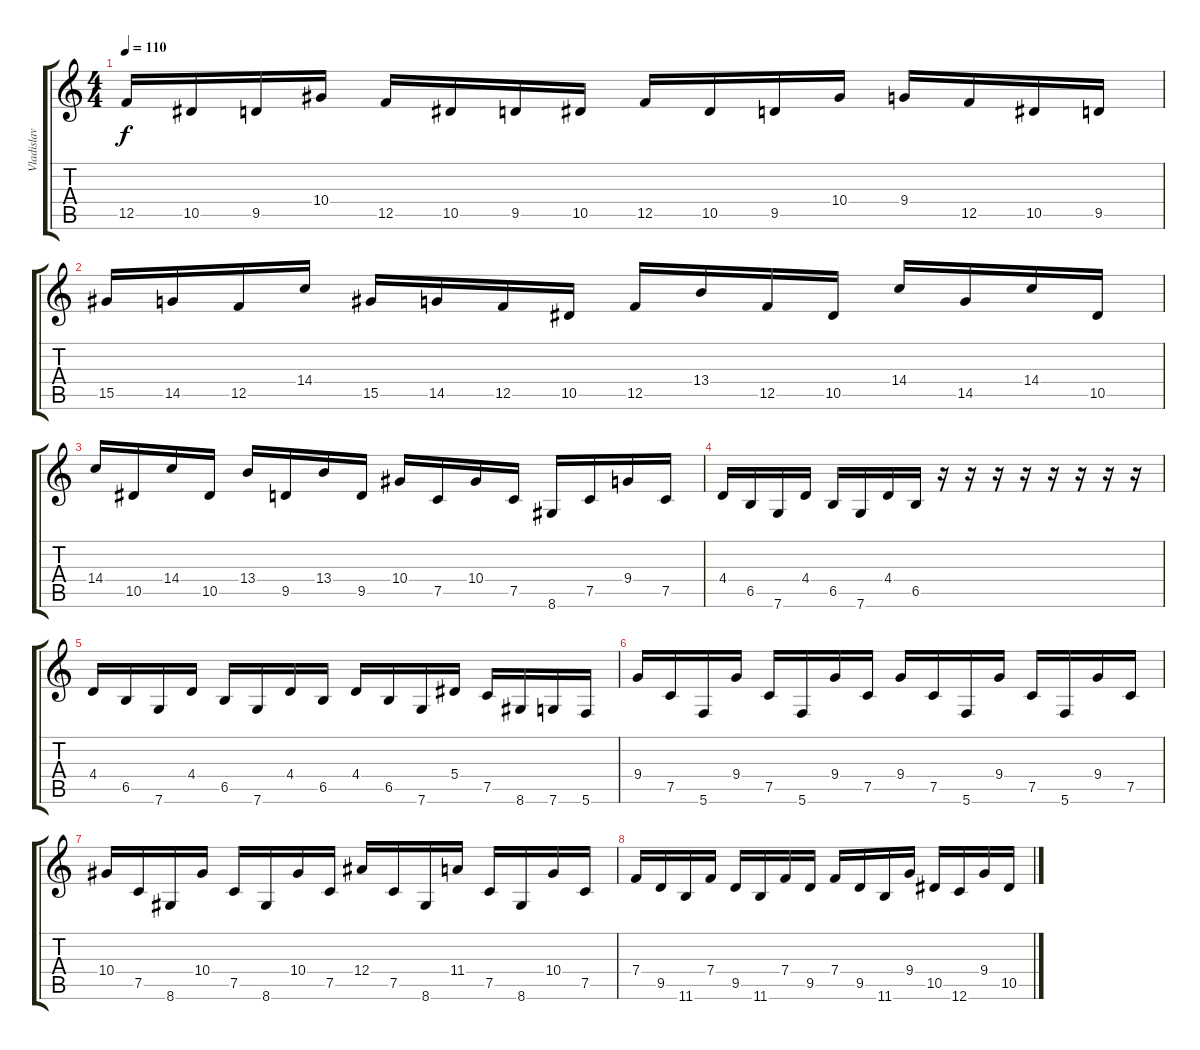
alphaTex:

\track ("Vladislav Nekrash" "Vladislav ") {instrument distortionguitar}
\staff {score tabs}
\tuning (C4 G3 Eb3 Bb2 F2 C2) {hide}
\ts (4 4)
\tempo 110
\clef g2
\ks c
12.5.16{dy f} 10.5.16 9.5.16 10.4.16 12.5.16 10.5.16 9.5.16 10.5.16 12.5.16 10.5.16 9.5.16 10.4.16 9.4.16 12.5.16 10.5.16 9.5.16 |
15.5.16 14.5.16 12.5.16 14.4.16 15.5.16 14.5.16 12.5.16 10.5.16 12.5.16 13.4.16 12.5.16 10.5.16 14.4.16 14.5.16 14.4.16 10.5.16 |
14.4.16 10.5.16 14.4.16 10.5.16 13.4.16 9.5.16 13.4.16 9.5.16 10.4.16 7.5.16 10.4.16 7.5.16 8.6.16 7.5.16 9.4.16 7.5.16 |
4.4.16 6.5.16 7.6.16 4.4.16 6.5.16 7.6.16 4.4.16 6.5.16 r.16 r.16 r.16 r.16 r.16 r.16 r.16 r.16 |
4.4.16 6.5.16 7.6.16 4.4.16 6.5.16 7.6.16 4.4.16 6.5.16 4.4.16 6.5.16 7.6.16 5.4.16 7.5.16 8.6.16 7.6.16 5.6.16 |
9.4.16 7.5.16 5.6.16 9.4.16 7.5.16 5.6.16 9.4.16 7.5.16 9.4.16 7.5.16 5.6.16 9.4.16 7.5.16 5.6.16 9.4.16 7.5.16 |
10.4.16 7.5.16 8.6.16 10.4.16 7.5.16 8.6.16 10.4.16 7.5.16 12.4.16 7.5.16 8.6.16 11.4.16 7.5.16 8.6.16 10.4.16 7.5.16 |
7.4.16 9.5.16 11.6.16 7.4.16 9.5.16 11.6.16 7.4.16 9.5.16 7.4.16 9.5.16 11.6.16 9.4.16 10.5.16 12.6.16 9.4.16 10.5.16
